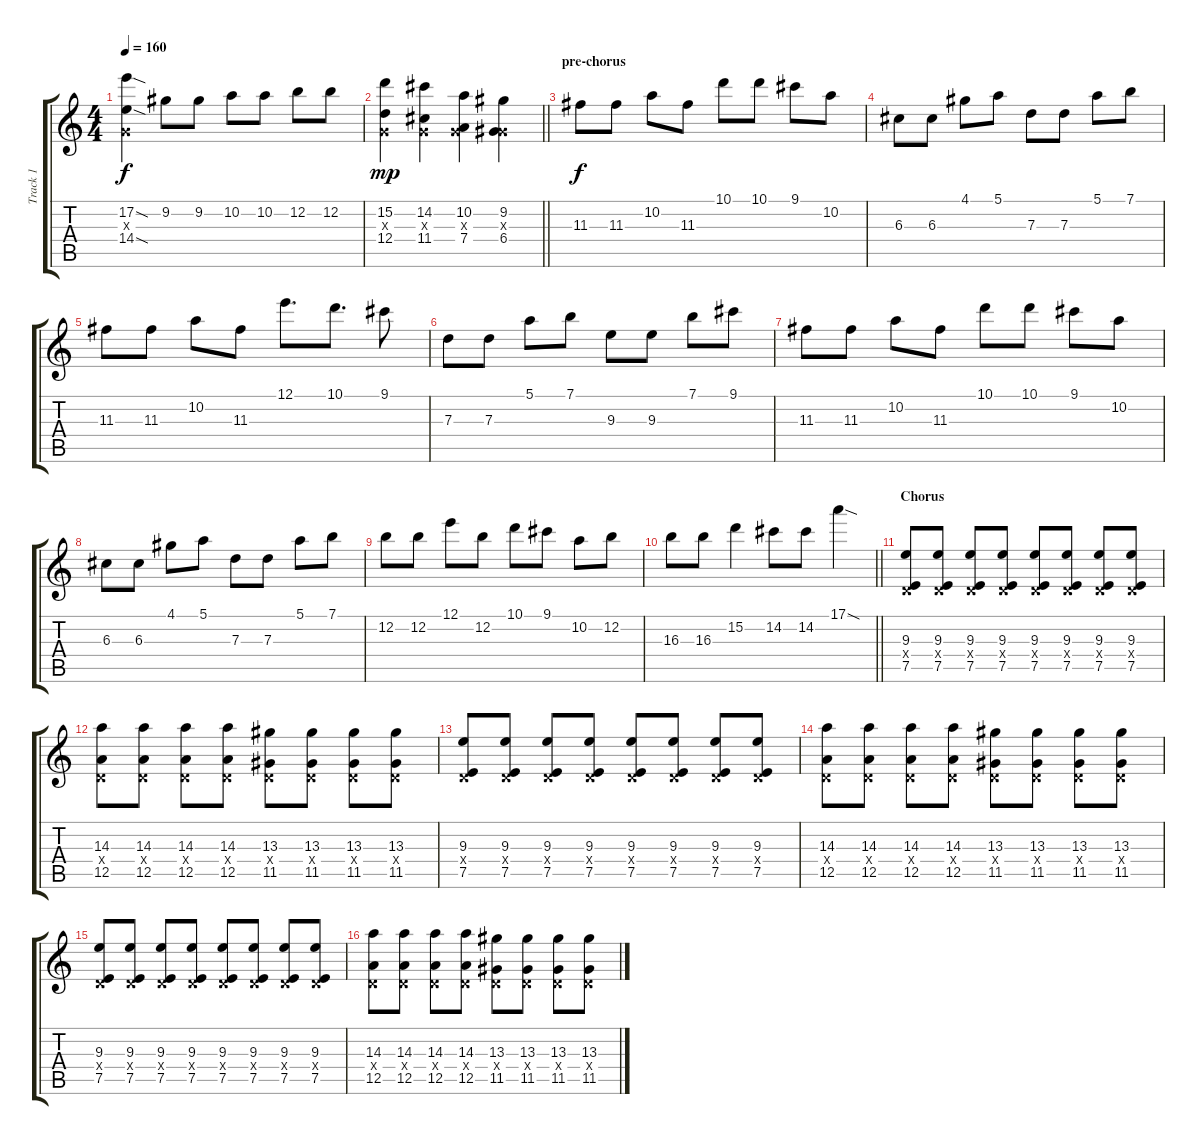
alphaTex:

\track ("Track 1" "Track 1") {instrument overdrivenguitar}
\staff {score tabs}
\tuning (E4 B3 G3 D3 A2 E2) {hide}
\ts (4 4)
\tempo 160
\clef g2
\ks c
(17.2{sod} 0.3{x} 14.4{sod}).4{dy f} 9.2.8 9.2.8 10.2.8 10.2.8 12.2.8 12.2.8 |
\barLineRight lightlight
(15.2 0.3{x} 12.4).4{dy mp} (14.2 0.3{x} 11.4).4 (10.2 0.3{x} 7.4).4 (9.2 0.3{x} 6.4).4 |
\section ("" "pre-chorus")
11.3.8{dy f balance 8} 11.3.8 10.2.8 11.3.8 10.1.8 10.1.8 9.1.8 10.2.8 |
6.3.8 6.3.8 4.1.8 5.1.8 7.3.8 7.3.8 5.1.8 7.1.8 |
11.3.8 11.3.8 10.2.8 11.3.8 12.1.8{d} 10.1.8{d} 9.1.8 |
7.3.8 7.3.8 5.1.8 7.1.8 9.3.8 9.3.8 7.1.8 9.1.8 |
11.3.8 11.3.8 10.2.8 11.3.8 10.1.8 10.1.8 9.1.8 10.2.8 |
6.3.8 6.3.8 4.1.8 5.1.8 7.3.8 7.3.8 5.1.8 7.1.8 |
12.2.8 12.2.8 12.1.8 12.2.8 10.1.8 9.1.8 10.2.8 12.2.8 |
\barLineRight lightlight
16.3.8 16.3.8 15.2.4 14.2.8 14.2.8 17.1{sod}.4 |
\section ("" "Chorus")
(9.3 0.4{x} 7.5).8{balance 16} (9.3 0.4{x} 7.5).8 (9.3 0.4{x} 7.5).8 (9.3 0.4{x} 7.5).8 (9.3 0.4{x} 7.5).8 (9.3 0.4{x} 7.5).8 (9.3 0.4{x} 7.5).8 (9.3 0.4{x} 7.5).8 |
(14.3 0.4{x} 12.5).8 (14.3 0.4{x} 12.5).8 (14.3 0.4{x} 12.5).8 (14.3 0.4{x} 12.5).8 (13.3 0.4{x} 11.5).8 (13.3 0.4{x} 11.5).8 (13.3 0.4{x} 11.5).8 (13.3 0.4{x} 11.5).8 |
(9.3 0.4{x} 7.5).8 (9.3 0.4{x} 7.5).8 (9.3 0.4{x} 7.5).8 (9.3 0.4{x} 7.5).8 (9.3 0.4{x} 7.5).8 (9.3 0.4{x} 7.5).8 (9.3 0.4{x} 7.5).8 (9.3 0.4{x} 7.5).8 |
(14.3 0.4{x} 12.5).8 (14.3 0.4{x} 12.5).8 (14.3 0.4{x} 12.5).8 (14.3 0.4{x} 12.5).8 (13.3 0.4{x} 11.5).8 (13.3 0.4{x} 11.5).8 (13.3 0.4{x} 11.5).8 (13.3 0.4{x} 11.5).8 |
(9.3 0.4{x} 7.5).8 (9.3 0.4{x} 7.5).8 (9.3 0.4{x} 7.5).8 (9.3 0.4{x} 7.5).8 (9.3 0.4{x} 7.5).8 (9.3 0.4{x} 7.5).8 (9.3 0.4{x} 7.5).8 (9.3 0.4{x} 7.5).8 |
(14.3 0.4{x} 12.5).8 (14.3 0.4{x} 12.5).8 (14.3 0.4{x} 12.5).8 (14.3 0.4{x} 12.5).8 (13.3 0.4{x} 11.5).8 (13.3 0.4{x} 11.5).8 (13.3 0.4{x} 11.5).8 (13.3 0.4{x} 11.5).8
